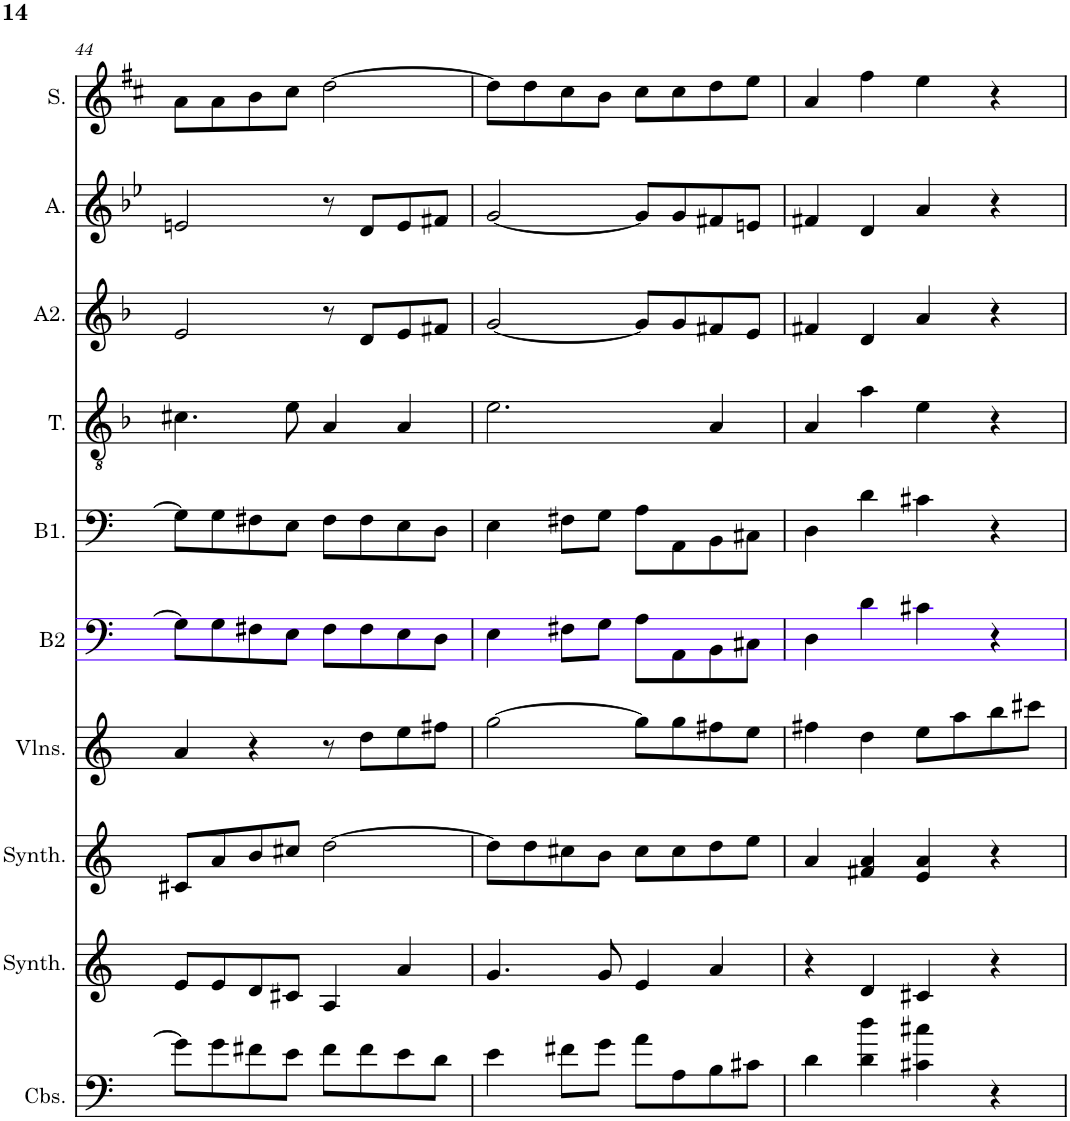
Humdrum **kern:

**kern	**kern	**kern	**kern	**kern	**kern	**kern	**kern	**kern	**kern
*part10	*part9	*part8	*part7	*part6	*part5	*part4	*part3	*part2	*part1
*staff10	*staff9	*staff8	*staff7	*staff6	*staff5	*staff4	*staff3	*staff2	*staff1
*I"Contrebasses, D'Bass/Strings, etc	*I"Synthétiseur d'instruments à cordes, Synth strings, etc	*I"Synthétiseur d'instruments à cordes, Synth strings 2	*I"Violons, 1st violins	*I"Basse2	*I"Basse1	*I"Ténor	*I"Alto2	*I"Alto	*I"Soprano
*I'Cbs.	*I'Synth.	*I'Synth.	*I'Vlns.	*I'B2	*I'B1.	*I'T.	*I'A2.	*I'A.	*I'S.
!!LO:PB:g=z
*clefF4	*clefG2	*clefG2	*clefG2	*clefF4	*clefF4	*clefGv2	*clefG2	*clefG2	*clefG2
*Trd7c12	*	*	*	*	*	*	*	*	*
*k[]	*k[]	*k[]	*k[]	*k[]	*k[]	*k[b-]	*k[b-]	*k[b-e-]	*k[f#c#]
*M4/4	*M4/4	*M4/4	*M4/4	*M4/4	*M4/4	*M4/4	*M4/4	*M4/4	*M4/4
=44	=44	=44	=44	=44	=44	=44	=44	=44	=44
8g\L]	8e/L	8c#X/L	4a/	8G\L]	8G\L]	4.c#X\	2e/	2en/	8a\L
8g\	8e/	8a/	.	8G\	8G\	.	.	.	8a\
8f#X\	8d/	8b/	4r	8F#X\	8F#X\	.	.	.	8b\
8e\J	8c#X/J	8cc#X/J	.	8E\J	8E\J	8e\	.	.	8cc#\J
8f#\L	4A/	[2dd\	8r	8F#\L	8F#\L	4A/	8r	8r	[2dd\
8f#\	.	.	8dd\L	8F#\	8F#\	.	8d/L	8d/L	.
8e\	4a/	.	8ee\	8E\	8E\	4A/	8e/	8e/	.
8d\J	.	.	8ff#X\J	8D\J	8D\J	.	8f#X/J	8f#X/J	.
=45	=45	=45	=45	=45	=45	=45	=45	=45	=45
4e\	4.g/	8dd\L]	[2gg\	4E\	4E\	2.e\	[2g/	[2g/	8dd\L]
.	.	8dd\	.	.	.	.	.	.	8dd\
8f#X\L	.	8cc#X\	.	8F#X\L	8F#X\L	.	.	.	8cc#\
8g\J	8g/	8b\J	.	8G\J	8G\J	.	.	.	8b\J
8a\L	4e/	8cc#\L	8gg\L]	8A\L	8A\L	.	8g/L]	8g/L]	8cc#\L
8A\	.	8cc#\	8gg\	8AA\	8AA\	.	8g/	8g/	8cc#\
8B\	4a/	8dd\	8ff#X\	8BB\	8BB\	4A/	8f#X/	8f#X/	8dd\
8c#X\J	.	8ee\J	8ee\J	8C#X\J	8C#X\J	.	8e/J	8en/J	8ee\J
=46	=46	=46	=46	=46	=46	=46	=46	=46	=46
4d\	4r	4a/	4ff#X\	4D\	4D\	4A/	4f#X/	4f#X/	4a/
4d\ 4dd\	4d/	4f#X/ 4a/	4dd\	4d\	4d\	4a\	4d/	4d/	4ff#\
4c#X\ 4cc#X\	4c#X/	4e/ 4a/	8ee\L	4c#X\	4c#X\	4e\	4a/	4a/	4ee\
.	.	.	8aa\	.	.	.	.	.	.
4r	4r	4r	8bb\	4r	4r	4r	4r	4r	4r
.	.	.	8ccc#X\J	.	.	.	.	.	.
=	=	=	=	=	=	=	=	=	=
*-	*-	*-	*-	*-	*-	*-	*-	*-	*-
